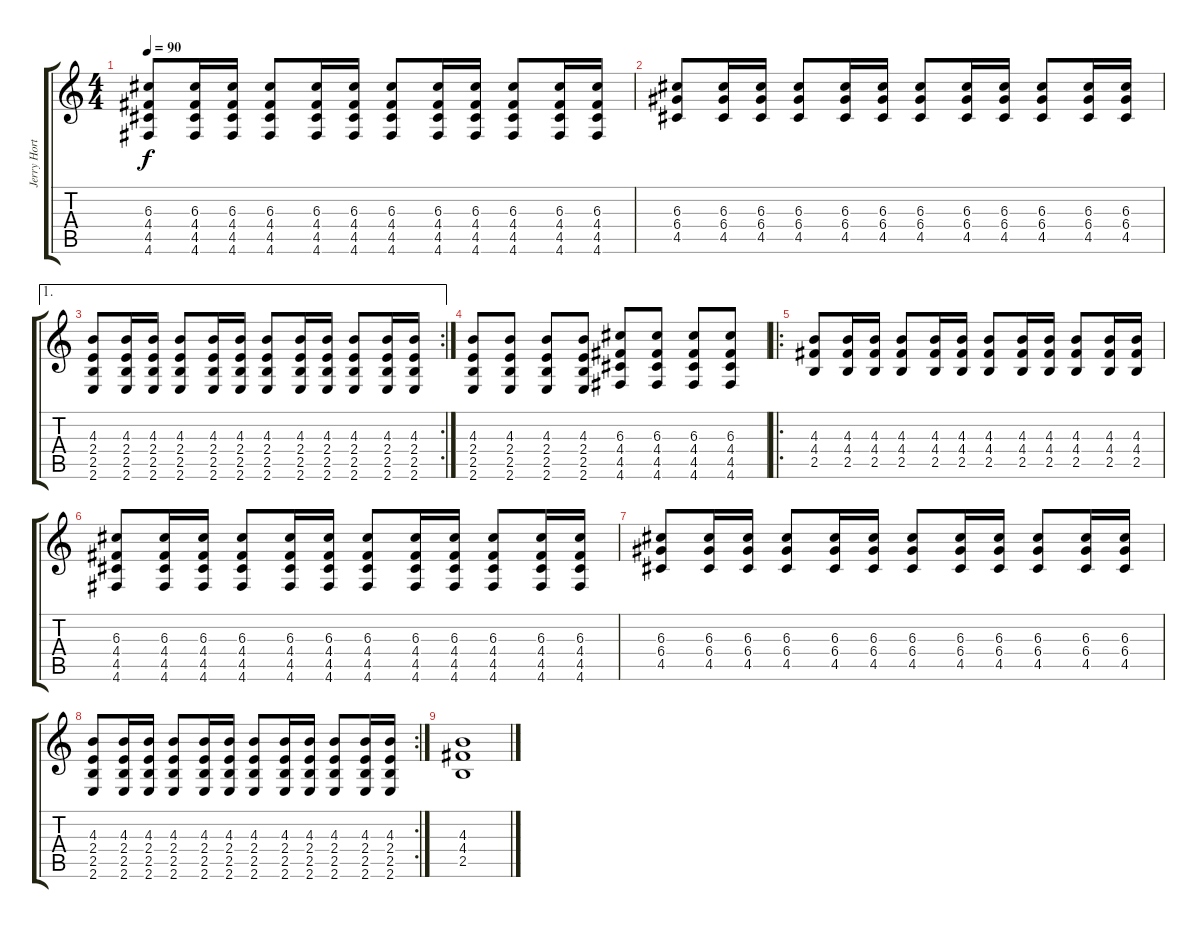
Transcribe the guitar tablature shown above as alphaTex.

\track ("Jerry Horton" "Jerry Hort") {instrument acousticguitarsteel}
\staff {score tabs}
\tuning (E4 B3 G3 D3 A2 D2) {hide}
\ts (4 4)
\tempo 90
\clef g2
\ks c
(6.3 4.4 4.5 4.6).8{dy f} (6.3 4.4 4.5 4.6).16 (6.3 4.4 4.5 4.6).16 (6.3 4.4 4.5 4.6).8 (6.3 4.4 4.5 4.6).16 (6.3 4.4 4.5 4.6).16 (6.3 4.4 4.5 4.6).8 (6.3 4.4 4.5 4.6).16 (6.3 4.4 4.5 4.6).16 (6.3 4.4 4.5 4.6).8 (6.3 4.4 4.5 4.6).16 (6.3 4.4 4.5 4.6).16 |
(6.3 6.4 4.5).8 (6.3 6.4 4.5).16 (6.3 6.4 4.5).16 (6.3 6.4 4.5).8 (6.3 6.4 4.5).16 (6.3 6.4 4.5).16 (6.3 6.4 4.5).8 (6.3 6.4 4.5).16 (6.3 6.4 4.5).16 (6.3 6.4 4.5).8 (6.3 6.4 4.5).16 (6.3 6.4 4.5).16 |
\ae 1
\rc 2
(4.3 2.4 2.5 2.6).8 (4.3 2.4 2.5 2.6).16 (4.3 2.4 2.5 2.6).16 (4.3 2.4 2.5 2.6).8 (4.3 2.4 2.5 2.6).16 (4.3 2.4 2.5 2.6).16 (4.3 2.4 2.5 2.6).8 (4.3 2.4 2.5 2.6).16 (4.3 2.4 2.5 2.6).16 (4.3 2.4 2.5 2.6).8 (4.3 2.4 2.5 2.6).16 (4.3 2.4 2.5 2.6).16 |
(4.3 2.4 2.5 2.6).8 (4.3 2.4 2.5 2.6).8 (4.3 2.4 2.5 2.6).8 (4.3 2.4 2.5 2.6).8 (6.3 4.4 4.5 4.6).8 (6.3 4.4 4.5 4.6).8 (6.3 4.4 4.5 4.6).8 (6.3 4.4 4.5 4.6).8 |
\ro
(4.3 4.4 2.5).8 (4.3 4.4 2.5).16 (4.3 4.4 2.5).16 (4.3 4.4 2.5).8 (4.3 4.4 2.5).16 (4.3 4.4 2.5).16 (4.3 4.4 2.5).8 (4.3 4.4 2.5).16 (4.3 4.4 2.5).16 (4.3 4.4 2.5).8 (4.3 4.4 2.5).16 (4.3 4.4 2.5).16 |
(6.3 4.4 4.5 4.6).8 (6.3 4.4 4.5 4.6).16 (6.3 4.4 4.5 4.6).16 (6.3 4.4 4.5 4.6).8 (6.3 4.4 4.5 4.6).16 (6.3 4.4 4.5 4.6).16 (6.3 4.4 4.5 4.6).8 (6.3 4.4 4.5 4.6).16 (6.3 4.4 4.5 4.6).16 (6.3 4.4 4.5 4.6).8 (6.3 4.4 4.5 4.6).16 (6.3 4.4 4.5 4.6).16 |
(6.3 6.4 4.5).8 (6.3 6.4 4.5).16 (6.3 6.4 4.5).16 (6.3 6.4 4.5).8 (6.3 6.4 4.5).16 (6.3 6.4 4.5).16 (6.3 6.4 4.5).8 (6.3 6.4 4.5).16 (6.3 6.4 4.5).16 (6.3 6.4 4.5).8 (6.3 6.4 4.5).16 (6.3 6.4 4.5).16 |
\rc 2
(4.3 2.4 2.5 2.6).8 (4.3 2.4 2.5 2.6).16 (4.3 2.4 2.5 2.6).16 (4.3 2.4 2.5 2.6).8 (4.3 2.4 2.5 2.6).16 (4.3 2.4 2.5 2.6).16 (4.3 2.4 2.5 2.6).8 (4.3 2.4 2.5 2.6).16 (4.3 2.4 2.5 2.6).16 (4.3 2.4 2.5 2.6).8 (4.3 2.4 2.5 2.6).16 (4.3 2.4 2.5 2.6).16 |
(4.3 4.4 2.5).1
